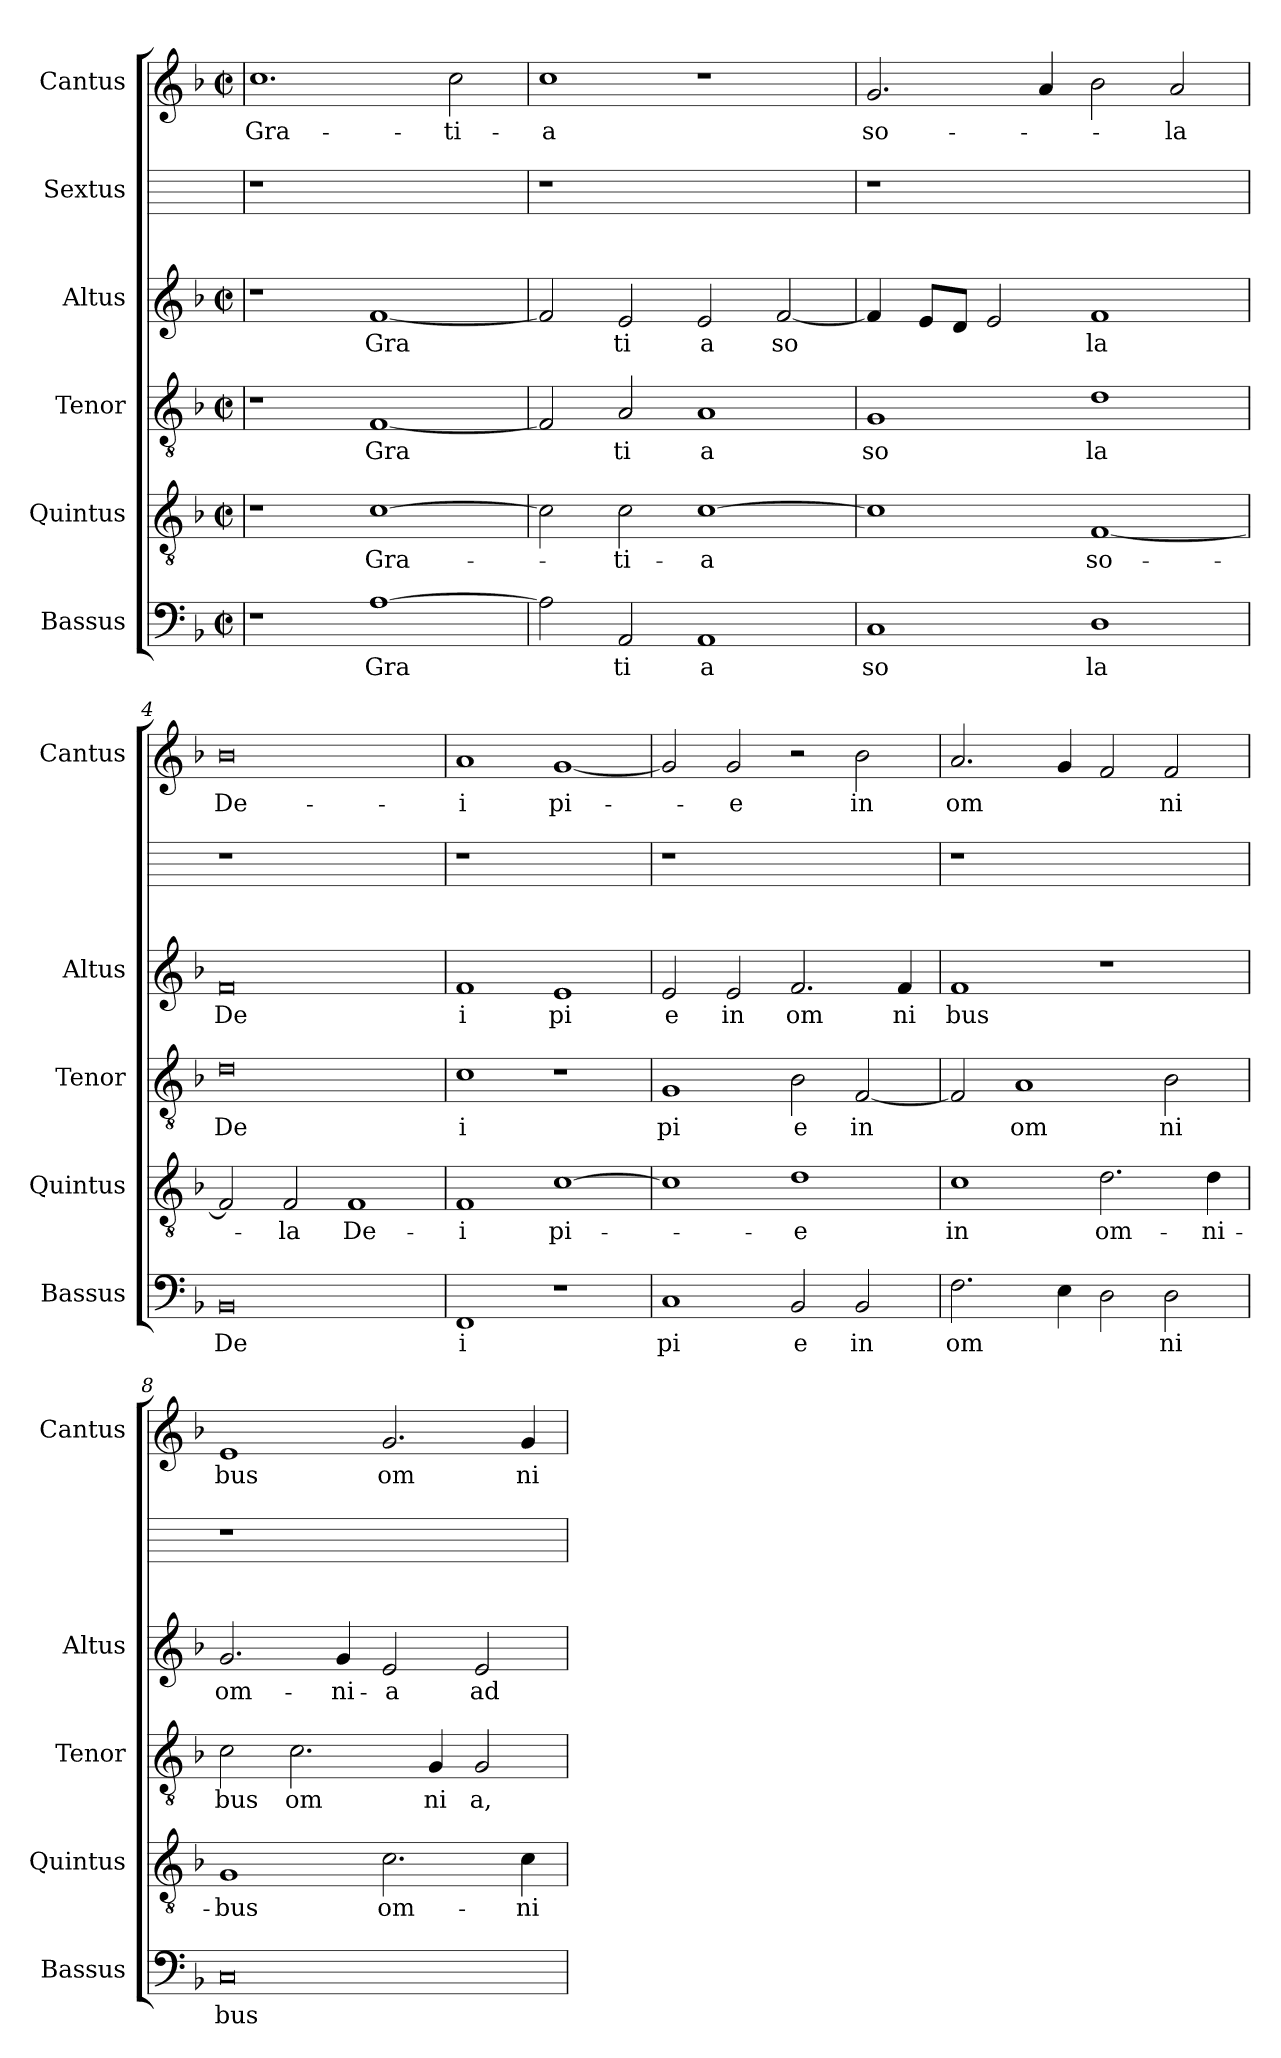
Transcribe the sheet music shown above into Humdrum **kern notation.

**kern	**text	**kern	**text	**kern	**text	**kern	**text	**kern	**kern	**text
*part6	*part6	*part5	*part5	*part4	*part4	*part3	*part3	*part2	*part1	*part1
*staff6	*staff6	*staff5	*staff5	*staff4	*staff4	*staff3	*staff3	*staff2	*staff1	*staff1
*I"Bassus	*	*I"Quintus	*	*I"Tenor	*	*I"Altus	*	*I"Sextus	*I"Cantus	*
*I'Bassus	*	*I'Quintus	*	*I'Tenor	*	*I'Altus	*	*	*I'Cantus	*
!!LO:PB:g=z
*stria5	*	*stria5	*	*stria5	*	*stria5	*	*stria5	*stria5	*
*clefF4	*	*clefGv2	*	*clefGv2	*	*clefG2	*	*	*clefG2	*
*k[b-]	*	*k[b-]	*	*k[b-]	*	*k[b-]	*	*	*k[b-]	*
*F:	*	*F:	*	*F:	*	*F:	*	*	*F:	*
*M2/2	*	*M2/2	*	*M2/2	*	*M2/2	*	*	*M2/2	*
*met(c|)	*	*met(c|)	*	*met(c|)	*	*met(c|)	*	*	*met(c|)	*
=1	=1!	=1	=1!	=1	=1!	=1	=1!	=1	=1!	=1!
!	!	!	!	!	!	!	!	!	!	!LO:LY:b:cj
1r	.	1r	.	1r	.	1r	.	1r	1.cc	Gra-
!	!LO:LY:b	!	!LO:LY:b	!	!LO:LY:b	!	!LO:LY:b	!	!	!
[>1A	Gra	[>1c	Gra-	[<1F	Gra	[<1f	Gra	1ryy	.	.
!	!	!	!	!	!	!	!	!	!	!LO:LY:b:cj
.	.	.	.	.	.	.	.	.	2cc\	-ti-
=2	=2	=2	=2	=2	=2	=2	=2	=2	=2	=2
!	!	!	!	!	!	!	!	!	!	!LO:LY:b:cj
2A\]	.	2c\]	.	2F/]	.	2f/]	.	1r	1cc	-a
!	!LO:LY:b:cj	!	!LO:LY:b:cj	!	!LO:LY:b:cj	!	!LO:LY:b:cj	!	!	!
2AA/	ti	2c\	-ti-	2A/	ti	2e/	ti	.	.	.
!	!LO:LY:b:cj	!	!LO:LY:b:rj	!	!LO:LY:b:cj	!	!LO:LY:b:cj	!	!	!
1AA	a	[>1c	-a	1A	a	2e/	a	1ryy	1r	.
!	!	!	!	!	!	!	!LO:LY:b:cj	!	!	!
.	.	.	.	.	.	[<2f/	so	.	.	.
=3	=3	=3	=3	=3	=3	=3	=3	=3	=3	=3
!	!LO:LY:b:cj	!	!	!	!LO:LY:b:cj	!	!	!	!	!LO:LY:b:cj
1C	so	1c]	.	1G	so	4f/]	.	1r	2.g/	so-
.	.	.	.	.	.	8e/L	.	.	.	.
.	.	.	.	.	.	8d/J	.	.	.	.
.	.	.	.	.	.	2e/	.	.	.	.
.	.	.	.	.	.	.	.	.	4a/	.
!	!LO:LY:b:cj	!	!LO:LY:b:cj	!	!LO:LY:b:cj	!	!LO:LY:b:cj	!	!	!
1D	la	[<1F	so-	1d	la	1f	la	1ryy	2b-\	.
!	!	!	!	!	!	!	!	!	!	!LO:LY:b:cj
.	.	.	.	.	.	.	.	.	2a/	-la
=4	=4	=4	=4	=4	=4	=4	=4	=4	=4	=4
!	!LO:LY:b:cj	!	!	!	!LO:LY:b:cj	!	!LO:LY:b:cj	!	!	!LO:LY:b:cj
0BB-	De	2F/]	.	0d	De	0f	De	1r	0b-	De-
!	!	!	!LO:LY:b:cj	!	!	!	!	!	!	!
.	.	2F/	-la	.	.	.	.	.	.	.
!	!	!	!LO:LY:b:cj	!	!	!	!	!	!	!
.	.	1F	De-	.	.	.	.	1ryy	.	.
=5	=5	=5	=5	=5	=5	=5	=5	=5	=5	=5
!	!LO:LY:b:cj	!	!LO:LY:b:cj	!	!LO:LY:b:cj	!	!LO:LY:b:cj	!	!	!LO:LY:b:cj
1FF	i	1F	-i	1c	i	1f	i	1r	1a	-i
!	!	!	!LO:LY:b:cj	!	!	!	!LO:LY:b:cj	!	!	!LO:LY:b:cj
1r	.	[>1c	pi-	1r	.	1e	pi	1ryy	[<1g	pi-
=6	=6	=6	=6	=6	=6	=6	=6	=6	=6	=6
!	!LO:LY:b:cj	!	!	!	!LO:LY:b:cj	!	!LO:LY:b:cj	!	!	!
1C	pi	1c]	.	1G	pi	2e/	e	1r	2g/]	.
!	!	!	!	!	!	!	!LO:LY:b:cj	!	!	!LO:LY:b:cj
.	.	.	.	.	.	2e/	in	.	2g/	-e
!	!LO:LY:b:cj	!	!LO:LY:b:cj	!	!LO:LY:b:cj	!	!LO:LY:b:cj	!	!	!
2BB-/	e	1d	-e	2B-\	e	2.f/	om	1ryy	2r	.
!	!LO:LY:b:cj	!	!	!	!LO:LY:b:cj	!	!	!	!	!LO:LY:b:cj
2BB-/	in	.	.	[>2F/	in	.	.	.	2b-\	in
!	!	!	!	!	!	!	!LO:LY:b:cj	!	!	!
.	.	.	.	.	.	4f/	ni	.	.	.
!!LO:LB:g=z
=7	=7	=7	=7	=7	=7	=7	=7	=7	=7	=7
!	!LO:LY:b	!	!LO:LY:b:cj	!	!	!	!LO:LY:b:cj	!	!	!LO:LY:b
2.F\	om	1c	in	2F/]	.	1f	bus	1r	2.a/	om
!	!	!	!	!	!LO:LY:b:cj	!	!	!	!	!
.	.	.	.	1A	om	.	.	.	.	.
4E\	.	.	.	.	.	.	.	.	4g/	.
!	!	!	!LO:LY:b:cj	!	!	!	!	!	!	!
2D\	.	2.d\	om-	.	.	1r	.	1ryy	2f/	.
!	!LO:LY:b:cj	!	!	!	!LO:LY:b:cj	!	!	!	!	!LO:LY:b:cj
2D\	ni	.	.	2B-\	ni	.	.	.	2f/	ni
!	!	!	!LO:LY:b:cj	!	!	!	!	!	!	!
.	.	4d\	-ni-	.	.	.	.	.	.	.
=8	=8	=8	=8	=8	=8	=8	=8	=8	=8	=8
!	!LO:LY:b:cj	!	!LO:LY:b:cj	!	!LO:LY:b:cj	!	!LO:LY:b:cj	!	!	!LO:LY:b:cj
0C	bus	1G	-bus	2c\	bus	2.g/	om-	1r	1e	bus
!	!	!	!	!	!LO:LY:b:cj	!	!	!	!	!
.	.	.	.	2.c\	om	.	.	.	.	.
!	!	!	!	!	!	!	!LO:LY:b:cj	!	!	!
.	.	.	.	.	.	4g/	-ni-	.	.	.
!	!	!	!LO:LY:b:cj	!	!	!	!LO:LY:b:cj	!	!	!LO:LY:b:cj
.	.	2.c\	om-	.	.	2e/	-a	1ryy	2.g/	om
!	!	!	!	!	!LO:LY:b:cj	!	!	!	!	!
.	.	.	.	4G/	ni	.	.	.	.	.
!	!	!	!	!	!LO:LY:b:cj	!	!LO:LY:b:cj	!	!	!
.	.	.	.	2G/	a,	2e/	ad-	.	.	.
!	!	!	!LO:LY:b:cj	!	!	!	!	!	!	!LO:LY:b:cj
.	.	4c\	-ni-	.	.	.	.	.	4g/	ni
=	=	=	=	=	=	=	=	=	=	=
*-	*-	*-	*-	*-	*-	*-	*-	*-	*-	*-
